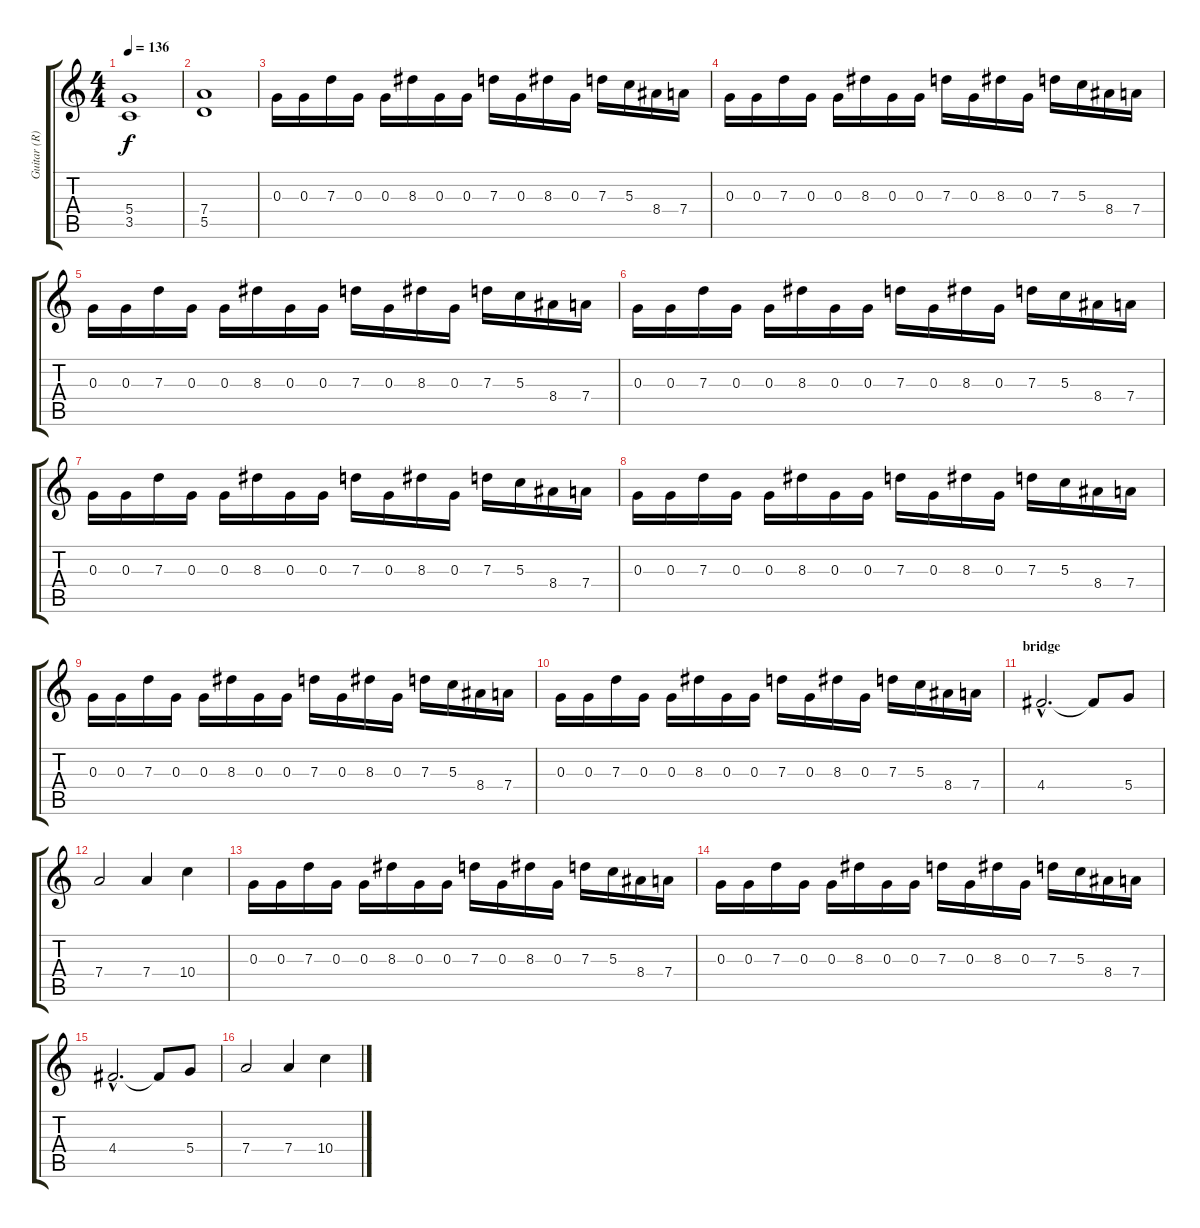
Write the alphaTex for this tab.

\track ("Guitar (R)" "Guitar (R)") {instrument distortionguitar}
\staff {score tabs}
\tuning (E4 B3 G3 D3 A2 E2) {hide}
\ts (4 4)
\tempo 136
\clef g2
\ks c
(5.4 3.5).1{dy f} |
(7.4 5.5).1 |
0.3.16 0.3.16 7.3.16 0.3.16 0.3.16 8.3.16 0.3.16 0.3.16 7.3.16 0.3.16 8.3.16 0.3.16 7.3.16 5.3.16 8.4.16 7.4.16 |
0.3.16 0.3.16 7.3.16 0.3.16 0.3.16 8.3.16 0.3.16 0.3.16 7.3.16 0.3.16 8.3.16 0.3.16 7.3.16 5.3.16 8.4.16 7.4.16 |
0.3.16 0.3.16 7.3.16 0.3.16 0.3.16 8.3.16 0.3.16 0.3.16 7.3.16 0.3.16 8.3.16 0.3.16 7.3.16 5.3.16 8.4.16 7.4.16 |
0.3.16 0.3.16 7.3.16 0.3.16 0.3.16 8.3.16 0.3.16 0.3.16 7.3.16 0.3.16 8.3.16 0.3.16 7.3.16 5.3.16 8.4.16 7.4.16 |
0.3.16 0.3.16 7.3.16 0.3.16 0.3.16 8.3.16 0.3.16 0.3.16 7.3.16 0.3.16 8.3.16 0.3.16 7.3.16 5.3.16 8.4.16 7.4.16 |
0.3.16 0.3.16 7.3.16 0.3.16 0.3.16 8.3.16 0.3.16 0.3.16 7.3.16 0.3.16 8.3.16 0.3.16 7.3.16 5.3.16 8.4.16 7.4.16 |
0.3.16 0.3.16 7.3.16 0.3.16 0.3.16 8.3.16 0.3.16 0.3.16 7.3.16 0.3.16 8.3.16 0.3.16 7.3.16 5.3.16 8.4.16 7.4.16 |
0.3.16 0.3.16 7.3.16 0.3.16 0.3.16 8.3.16 0.3.16 0.3.16 7.3.16 0.3.16 8.3.16 0.3.16 7.3.16 5.3.16 8.4.16 7.4.16 |
\section ("" "bridge")
4.4{hac}.2{d} 4.4{t}.8 5.4.8 |
7.4.2 7.4.4 10.4.4 |
0.3.16 0.3.16 7.3.16 0.3.16 0.3.16 8.3.16 0.3.16 0.3.16 7.3.16 0.3.16 8.3.16 0.3.16 7.3.16 5.3.16 8.4.16 7.4.16 |
0.3.16 0.3.16 7.3.16 0.3.16 0.3.16 8.3.16 0.3.16 0.3.16 7.3.16 0.3.16 8.3.16 0.3.16 7.3.16 5.3.16 8.4.16 7.4.16 |
4.4{hac}.2{d} 4.4{t}.8 5.4.8 |
7.4.2 7.4.4 10.4.4
